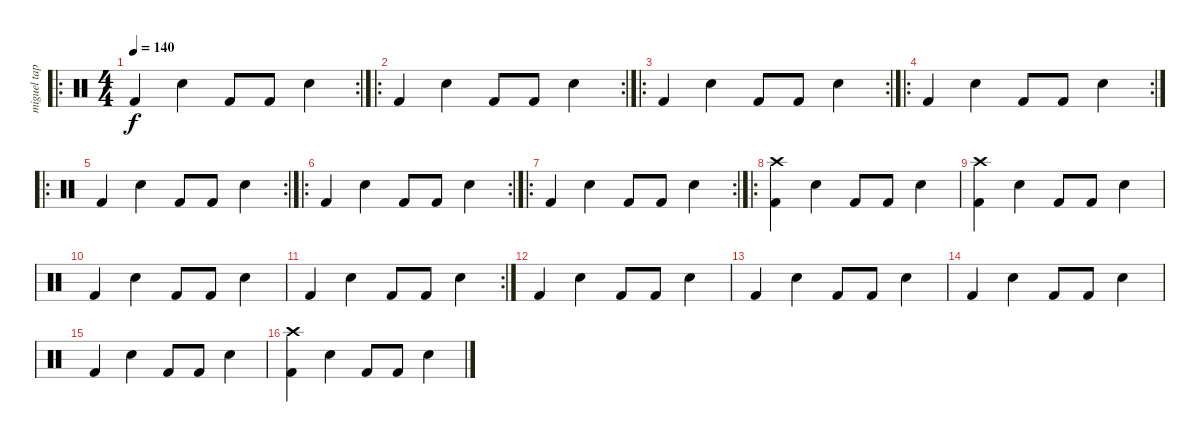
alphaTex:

\track ("miguel tapia" "miguel tap") {instrument percussion}
\staff {score}
\articulation defaults
\ro
\rc 2
\ts (4 4)
\tempo 140
\clef neutral
\ks c "Kick (hit) 2".4{dy f} "Snare (hit) 2".4 "Kick (hit) 2".8 "Kick (hit) 2".8 "Snare (hit) 2".4
|
\ro
\rc 2 "Kick (hit) 2".4 "Snare (hit) 2".4 "Kick (hit) 2".8 "Kick (hit) 2".8 "Snare (hit) 2".4
|
\ro
\rc 2 "Kick (hit) 2".4 "Snare (hit) 2".4 "Kick (hit) 2".8 "Kick (hit) 2".8 "Snare (hit) 2".4
|
\ro
\rc 2 "Kick (hit) 2".4 "Snare (hit) 2".4 "Kick (hit) 2".8 "Kick (hit) 2".8 "Snare (hit) 2".4
|
\ro
\rc 2 "Kick (hit) 2".4 "Snare (hit) 2".4 "Kick (hit) 2".8 "Kick (hit) 2".8 "Snare (hit) 2".4
|
\ro
\rc 2 "Kick (hit) 2".4 "Snare (hit) 2".4 "Kick (hit) 2".8 "Kick (hit) 2".8 "Snare (hit) 2".4
|
\ro
\rc 2 "Kick (hit) 2".4 "Snare (hit) 2".4 "Kick (hit) 2".8 "Kick (hit) 2".8 "Snare (hit) 2".4
|
\ro
("Kick (hit) 2" "Crash high (hit)").4 "Snare (hit) 2".4 "Kick (hit) 2".8 "Kick (hit) 2".8 "Snare (hit) 2".4 |
("Kick (hit) 2" "Crash high (hit)").4 "Snare (hit) 2".4 "Kick (hit) 2".8 "Kick (hit) 2".8 "Snare (hit) 2".4 |
"Kick (hit) 2".4 "Snare (hit) 2".4 "Kick (hit) 2".8 "Kick (hit) 2".8 "Snare (hit) 2".4 |
\rc 2 "Kick (hit) 2".4 "Snare (hit) 2".4 "Kick (hit) 2".8 "Kick (hit) 2".8 "Snare (hit) 2".4
|
"Kick (hit) 2".4 "Snare (hit) 2".4 "Kick (hit) 2".8 "Kick (hit) 2".8 "Snare (hit) 2".4 |
"Kick (hit) 2".4 "Snare (hit) 2".4 "Kick (hit) 2".8 "Kick (hit) 2".8 "Snare (hit) 2".4 |
"Kick (hit) 2".4 "Snare (hit) 2".4 "Kick (hit) 2".8 "Kick (hit) 2".8 "Snare (hit) 2".4 |
"Kick (hit) 2".4 "Snare (hit) 2".4 "Kick (hit) 2".8 "Kick (hit) 2".8 "Snare (hit) 2".4 |
("Kick (hit) 2" "Crash high (hit)").4 "Snare (hit) 2".4 "Kick (hit) 2".8 "Kick (hit) 2".8 "Snare (hit) 2".4
